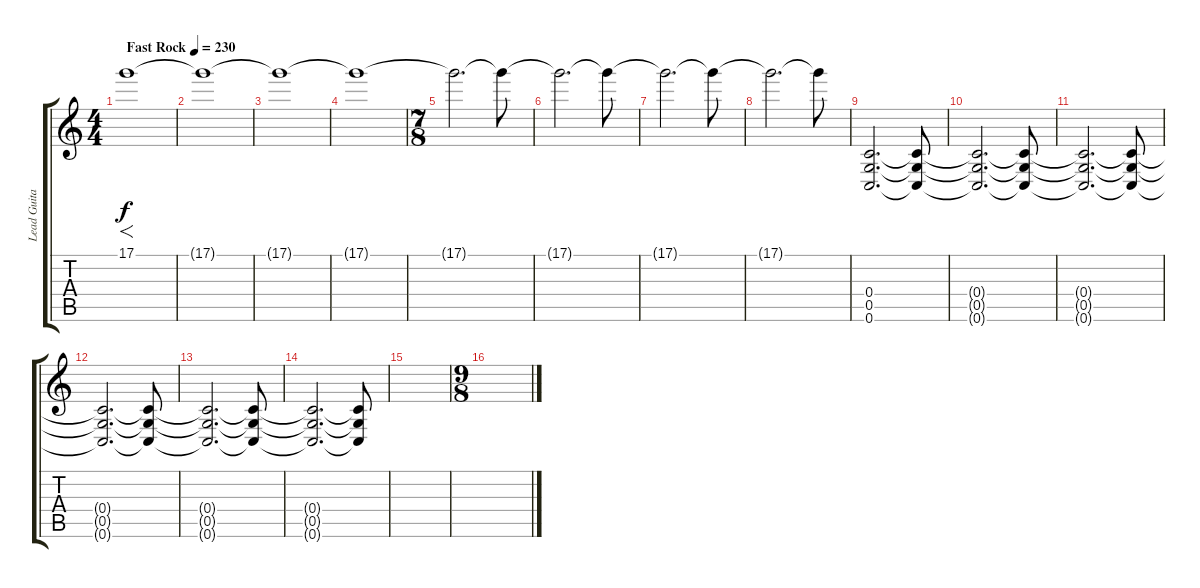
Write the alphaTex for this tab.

\track ("Lead Guitar 1" "Lead Guita") {instrument distortionguitar}
\staff {score tabs}
\tuning (D4 A3 F3 C3 G2 C2) {hide}
\ts (4 4)
\tempo (230 "Fast Rock")
\clef g2
\ks c
17.1.1{f dy f instrument distortionguitar} |
17.1{t}.1 |
17.1{t}.1 |
17.1{t}.1 |
\ts (7 8)
17.1{t}.2{d} 17.1{t}.8 |
17.1{t}.2{d} 17.1{t}.8 |
17.1{t}.2{d} 17.1{t}.8 |
17.1{t}.2{d} 17.1{t}.8 |
(0.4 0.5 0.6).2{d balance 0} (0.4{t} 0.5{t} 0.6{t}).8 |
(0.4{t} 0.5{t} 0.6{t}).2{d} (0.4{t} 0.5{t} 0.6{t}).8 |
(0.4{t} 0.5{t} 0.6{t}).2{d} (0.4{t} 0.5{t} 0.6{t}).8 |
(0.4{t} 0.5{t} 0.6{t}).2{d} (0.4{t} 0.5{t} 0.6{t}).8 |
(0.4{t} 0.5{t} 0.6{t}).2{d} (0.4{t} 0.5{t} 0.6{t}).8 |
(0.4{t} 0.5{t} 0.6{t}).2{d} (0.4{t} 0.5{t} 0.6{t}).8 |
|
\ts (9 8)
